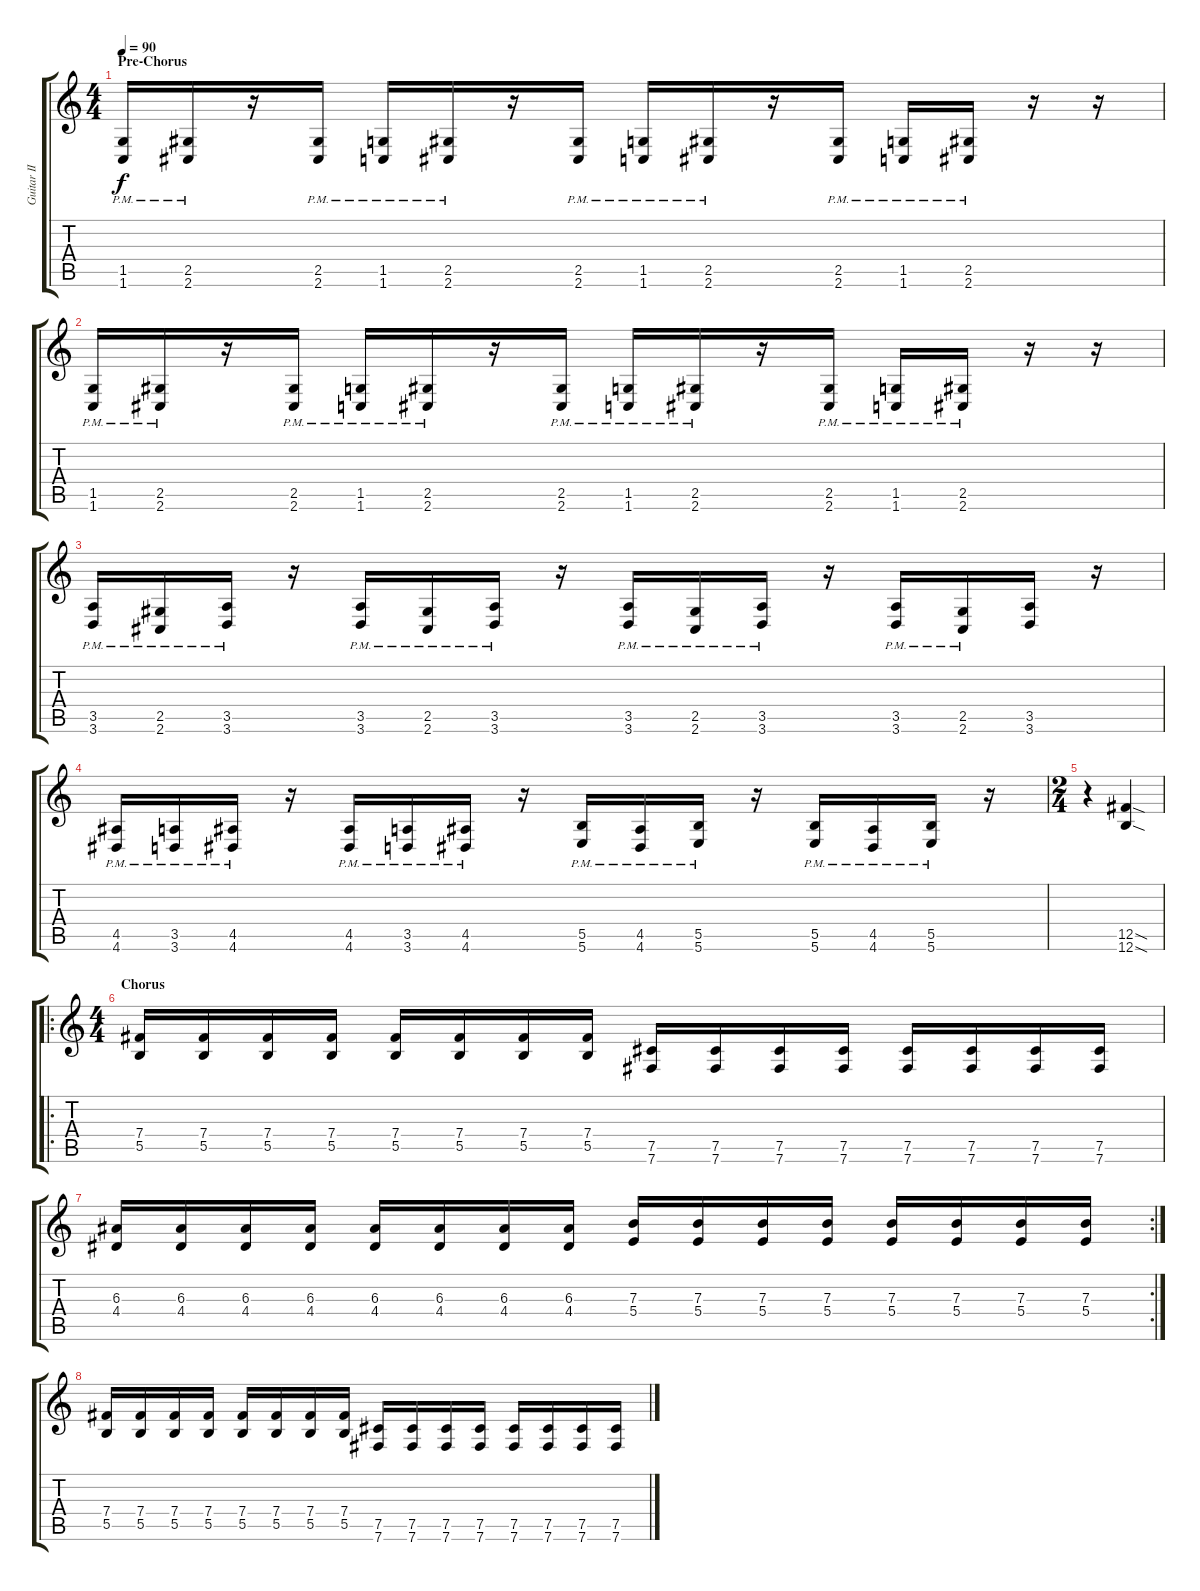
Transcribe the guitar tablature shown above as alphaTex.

\track ("Guitar II" "Guitar II") {instrument distortionguitar}
\staff {score tabs}
\tuning (Db4 Ab3 E3 B2 Gb2 B1) {hide}
\ts (4 4)
\section ("" "Pre-Chorus")
\tempo 90
\clef g2
\ks c
(1.5 1.6{pm}).16{dy f} (2.5 2.6{pm}).16 r.16 (2.5 2.6{pm}).16 (1.5 1.6{pm}).16 (2.5 2.6{pm}).16 r.16 (2.5 2.6{pm}).16 (1.5 1.6{pm}).16 (2.5 2.6{pm}).16 r.16 (2.5 2.6{pm}).16 (1.5 1.6{pm}).16 (2.5 2.6{pm}).16 r.16 r.16 |
(1.5 1.6{pm}).16 (2.5 2.6{pm}).16 r.16 (2.5 2.6{pm}).16 (1.5 1.6{pm}).16 (2.5 2.6{pm}).16 r.16 (2.5 2.6{pm}).16 (1.5 1.6{pm}).16 (2.5 2.6{pm}).16 r.16 (2.5 2.6{pm}).16 (1.5 1.6{pm}).16 (2.5 2.6{pm}).16 r.16 r.16 |
(3.5 3.6{pm}).16 (2.5 2.6{pm}).16 (3.5 3.6{pm}).16 r.16 (3.5 3.6{pm}).16 (2.5 2.6{pm}).16 (3.5 3.6{pm}).16 r.16 (3.5 3.6{pm}).16 (2.5 2.6{pm}).16 (3.5 3.6{pm}).16 r.16 (3.5 3.6{pm}).16 (2.5 2.6{pm}).16 (3.5 3.6).16 r.16 |
(4.5 4.6{pm}).16 (3.5 3.6{pm}).16 (4.5 4.6{pm}).16 r.16 (4.5 4.6{pm}).16 (3.5 3.6{pm}).16 (4.5 4.6{pm}).16 r.16 (5.5 5.6{pm}).16 (4.5 4.6{pm}).16 (5.5 5.6{pm}).16 r.16 (5.5 5.6{pm}).16 (4.5 4.6{pm}).16 (5.5 5.6{pm}).16 r.16 |
\ts (2 4)
r.4 (12.5{sod} 12.6{sod}).4 |
\ro
\ts (4 4)
\section ("" "Chorus")
(7.4 5.5).16 (7.4 5.5).16 (7.4 5.5).16 (7.4 5.5).16 (7.4 5.5).16 (7.4 5.5).16 (7.4 5.5).16 (7.4 5.5).16 (7.5 7.6).16 (7.5 7.6).16 (7.5 7.6).16 (7.5 7.6).16 (7.5 7.6).16 (7.5 7.6).16 (7.5 7.6).16 (7.5 7.6).16 |
\rc 2
(6.3 4.4).16 (6.3 4.4).16 (6.3 4.4).16 (6.3 4.4).16 (6.3 4.4).16 (6.3 4.4).16 (6.3 4.4).16 (6.3 4.4).16 (7.3 5.4).16 (7.3 5.4).16 (7.3 5.4).16 (7.3 5.4).16 (7.3 5.4).16 (7.3 5.4).16 (7.3 5.4).16 (7.3 5.4).16 |
(7.4 5.5).16 (7.4 5.5).16 (7.4 5.5).16 (7.4 5.5).16 (7.4 5.5).16 (7.4 5.5).16 (7.4 5.5).16 (7.4 5.5).16 (7.5 7.6).16 (7.5 7.6).16 (7.5 7.6).16 (7.5 7.6).16 (7.5 7.6).16 (7.5 7.6).16 (7.5 7.6).16 (7.5 7.6).16
